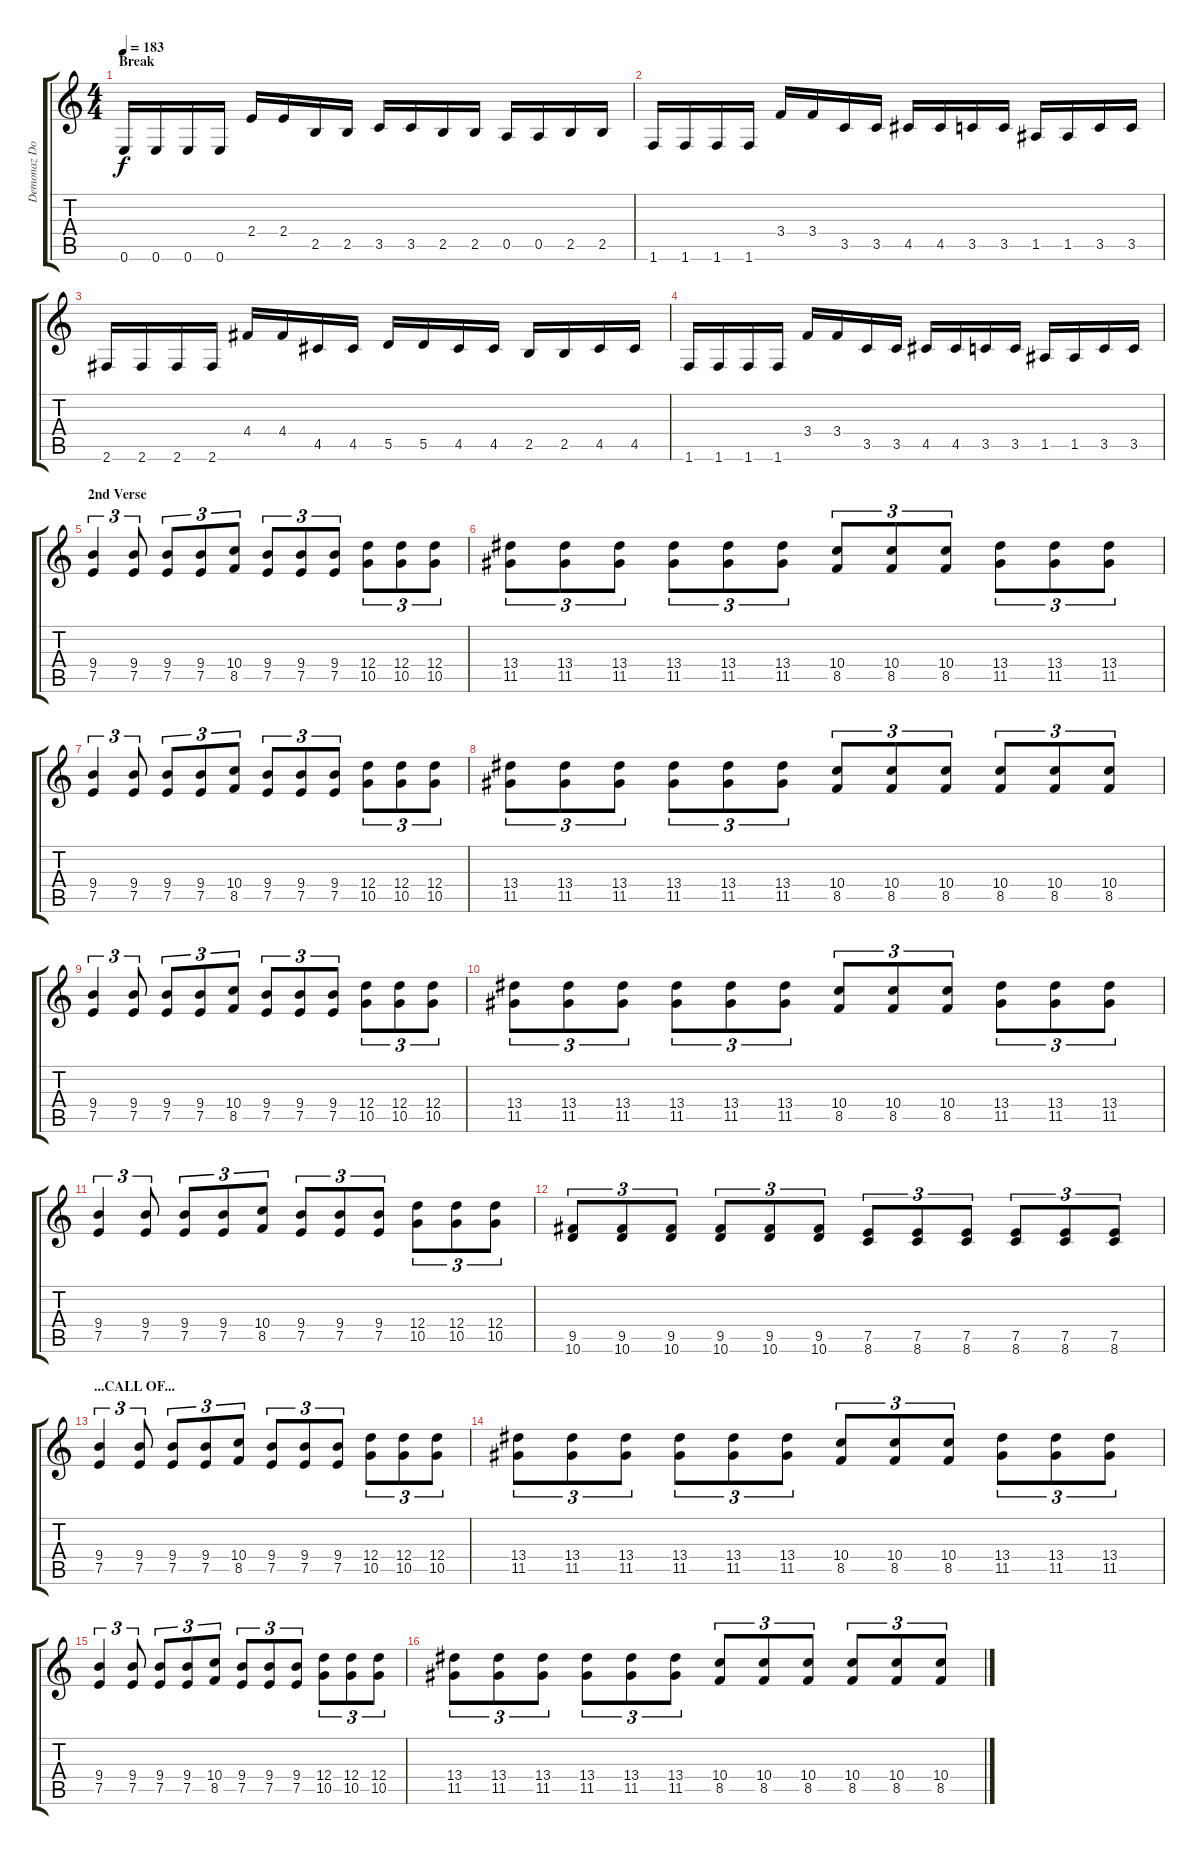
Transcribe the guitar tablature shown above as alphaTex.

\track ("Demonaz Doom Occulta" "Demonaz Do") {instrument distortionguitar}
\staff {score tabs}
\tuning (E4 B3 G3 D3 A2 E2) {hide}
\ts (4 4)
\section ("" "Break")
\tempo 183
\clef g2
\ks c
0.6.16{dy f} 0.6.16 0.6.16 0.6.16 2.4.16 2.4.16 2.5.16 2.5.16 3.5.16 3.5.16 2.5.16 2.5.16 0.5.16 0.5.16 2.5.16 2.5.16 |
1.6.16 1.6.16 1.6.16 1.6.16 3.4.16 3.4.16 3.5.16 3.5.16 4.5.16 4.5.16 3.5.16 3.5.16 1.5.16 1.5.16 3.5.16 3.5.16 |
2.6.16 2.6.16 2.6.16 2.6.16 4.4.16 4.4.16 4.5.16 4.5.16 5.5.16 5.5.16 4.5.16 4.5.16 2.5.16 2.5.16 4.5.16 4.5.16 |
1.6.16 1.6.16 1.6.16 1.6.16 3.4.16 3.4.16 3.5.16 3.5.16 4.5.16 4.5.16 3.5.16 3.5.16 1.5.16 1.5.16 3.5.16 3.5.16 |
\section ("" "2nd Verse")
(9.4 7.5).4{tu (3 2)} (9.4 7.5).8{tu (3 2)} (9.4 7.5).8{tu (3 2)} (9.4 7.5).8{tu (3 2)} (10.4 8.5).8{tu (3 2)} (9.4 7.5).8{tu (3 2)} (9.4 7.5).8{tu (3 2)} (9.4 7.5).8{tu (3 2)} (12.4 10.5).8{tu (3 2)} (12.4 10.5).8{tu (3 2)} (12.4 10.5).8{tu (3 2)} |
(13.4 11.5).8{tu (3 2)} (13.4 11.5).8{tu (3 2)} (13.4 11.5).8{tu (3 2)} (13.4 11.5).8{tu (3 2)} (13.4 11.5).8{tu (3 2)} (13.4 11.5).8{tu (3 2)} (10.4 8.5).8{tu (3 2)} (10.4 8.5).8{tu (3 2)} (10.4 8.5).8{tu (3 2)} (13.4 11.5).8{tu (3 2)} (13.4 11.5).8{tu (3 2)} (13.4 11.5).8{tu (3 2)} |
(9.4 7.5).4{tu (3 2)} (9.4 7.5).8{tu (3 2)} (9.4 7.5).8{tu (3 2)} (9.4 7.5).8{tu (3 2)} (10.4 8.5).8{tu (3 2)} (9.4 7.5).8{tu (3 2)} (9.4 7.5).8{tu (3 2)} (9.4 7.5).8{tu (3 2)} (12.4 10.5).8{tu (3 2)} (12.4 10.5).8{tu (3 2)} (12.4 10.5).8{tu (3 2)} |
(13.4 11.5).8{tu (3 2)} (13.4 11.5).8{tu (3 2)} (13.4 11.5).8{tu (3 2)} (13.4 11.5).8{tu (3 2)} (13.4 11.5).8{tu (3 2)} (13.4 11.5).8{tu (3 2)} (10.4 8.5).8{tu (3 2)} (10.4 8.5).8{tu (3 2)} (10.4 8.5).8{tu (3 2)} (10.4 8.5).8{tu (3 2)} (10.4 8.5).8{tu (3 2)} (10.4 8.5).8{tu (3 2)} |
(9.4 7.5).4{tu (3 2)} (9.4 7.5).8{tu (3 2)} (9.4 7.5).8{tu (3 2)} (9.4 7.5).8{tu (3 2)} (10.4 8.5).8{tu (3 2)} (9.4 7.5).8{tu (3 2)} (9.4 7.5).8{tu (3 2)} (9.4 7.5).8{tu (3 2)} (12.4 10.5).8{tu (3 2)} (12.4 10.5).8{tu (3 2)} (12.4 10.5).8{tu (3 2)} |
(13.4 11.5).8{tu (3 2)} (13.4 11.5).8{tu (3 2)} (13.4 11.5).8{tu (3 2)} (13.4 11.5).8{tu (3 2)} (13.4 11.5).8{tu (3 2)} (13.4 11.5).8{tu (3 2)} (10.4 8.5).8{tu (3 2)} (10.4 8.5).8{tu (3 2)} (10.4 8.5).8{tu (3 2)} (13.4 11.5).8{tu (3 2)} (13.4 11.5).8{tu (3 2)} (13.4 11.5).8{tu (3 2)} |
(9.4 7.5).4{tu (3 2)} (9.4 7.5).8{tu (3 2)} (9.4 7.5).8{tu (3 2)} (9.4 7.5).8{tu (3 2)} (10.4 8.5).8{tu (3 2)} (9.4 7.5).8{tu (3 2)} (9.4 7.5).8{tu (3 2)} (9.4 7.5).8{tu (3 2)} (12.4 10.5).8{tu (3 2)} (12.4 10.5).8{tu (3 2)} (12.4 10.5).8{tu (3 2)} |
(9.5 10.6).8{tu (3 2)} (9.5 10.6).8{tu (3 2)} (9.5 10.6).8{tu (3 2)} (9.5 10.6).8{tu (3 2)} (9.5 10.6).8{tu (3 2)} (9.5 10.6).8{tu (3 2)} (7.5 8.6).8{tu (3 2)} (7.5 8.6).8{tu (3 2)} (7.5 8.6).8{tu (3 2)} (7.5 8.6).8{tu (3 2)} (7.5 8.6).8{tu (3 2)} (7.5 8.6).8{tu (3 2)} |
\section ("" "...CALL OF...")
(9.4 7.5).4{tu (3 2)} (9.4 7.5).8{tu (3 2)} (9.4 7.5).8{tu (3 2)} (9.4 7.5).8{tu (3 2)} (10.4 8.5).8{tu (3 2)} (9.4 7.5).8{tu (3 2)} (9.4 7.5).8{tu (3 2)} (9.4 7.5).8{tu (3 2)} (12.4 10.5).8{tu (3 2)} (12.4 10.5).8{tu (3 2)} (12.4 10.5).8{tu (3 2)} |
(13.4 11.5).8{tu (3 2)} (13.4 11.5).8{tu (3 2)} (13.4 11.5).8{tu (3 2)} (13.4 11.5).8{tu (3 2)} (13.4 11.5).8{tu (3 2)} (13.4 11.5).8{tu (3 2)} (10.4 8.5).8{tu (3 2)} (10.4 8.5).8{tu (3 2)} (10.4 8.5).8{tu (3 2)} (13.4 11.5).8{tu (3 2)} (13.4 11.5).8{tu (3 2)} (13.4 11.5).8{tu (3 2)} |
(9.4 7.5).4{tu (3 2)} (9.4 7.5).8{tu (3 2)} (9.4 7.5).8{tu (3 2)} (9.4 7.5).8{tu (3 2)} (10.4 8.5).8{tu (3 2)} (9.4 7.5).8{tu (3 2)} (9.4 7.5).8{tu (3 2)} (9.4 7.5).8{tu (3 2)} (12.4 10.5).8{tu (3 2)} (12.4 10.5).8{tu (3 2)} (12.4 10.5).8{tu (3 2)} |
(13.4 11.5).8{tu (3 2)} (13.4 11.5).8{tu (3 2)} (13.4 11.5).8{tu (3 2)} (13.4 11.5).8{tu (3 2)} (13.4 11.5).8{tu (3 2)} (13.4 11.5).8{tu (3 2)} (10.4 8.5).8{tu (3 2)} (10.4 8.5).8{tu (3 2)} (10.4 8.5).8{tu (3 2)} (10.4 8.5).8{tu (3 2)} (10.4 8.5).8{tu (3 2)} (10.4 8.5).8{tu (3 2)}
